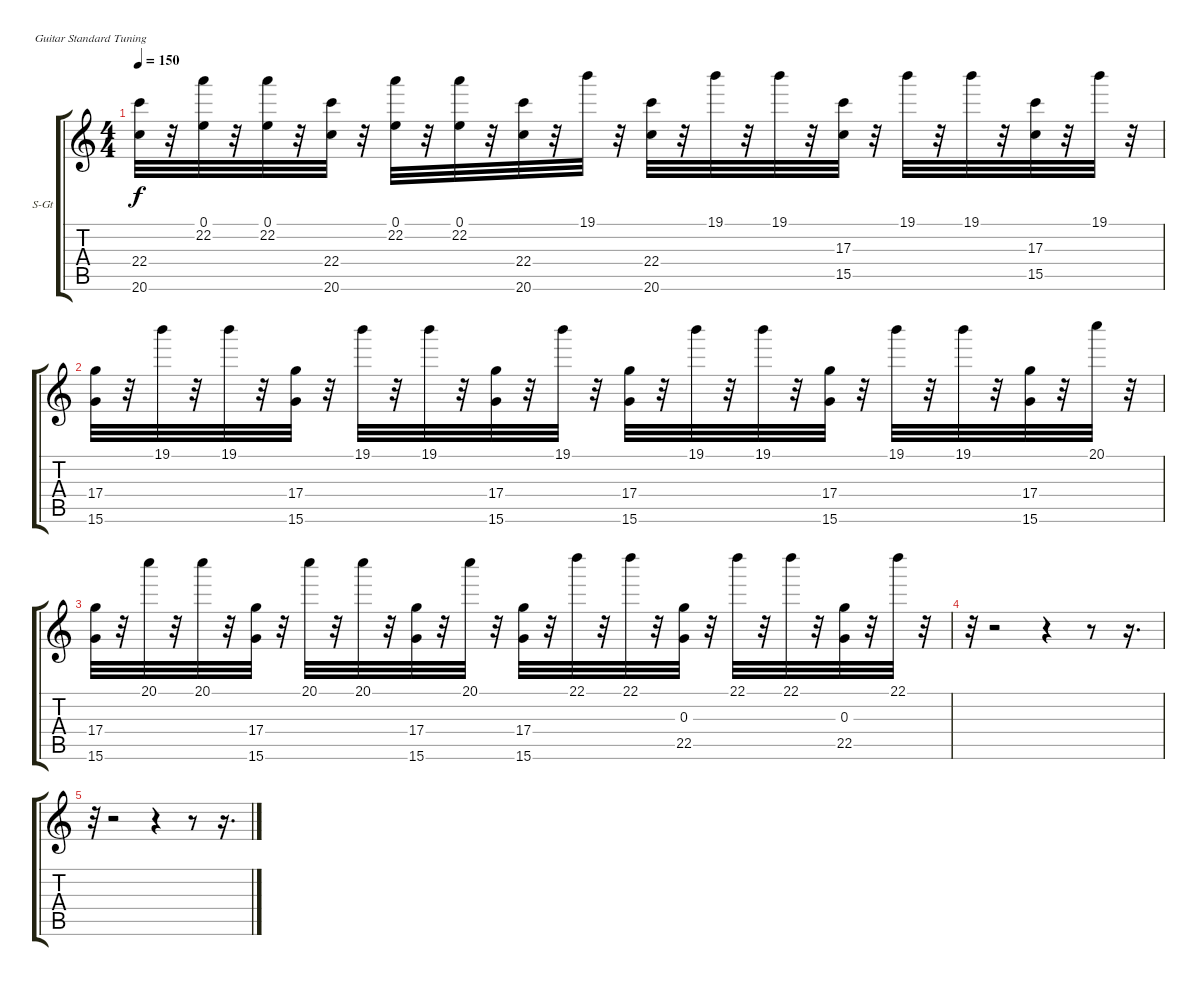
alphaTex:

\bracketExtendMode groupsimilarinstruments
\firstSystemTrackNameOrientation horizontal
\otherSystemsTrackNameOrientation horizontal
\track ("Synth" "S-Gt") {instrument lead2sawtooth}
\staff {score tabs}
\tuning (E4 B3 G3 D3 A2 E2)
\displaytranspose 12
\ts (4 4)
\tempo 150
\clef g2
\ks c
(22.4 20.6).32{dy f} r.32 (0.1 22.2).32 r.32 (0.1 22.2).32 r.32 (22.4 20.6).32 r.32 (0.1 22.2).32 r.32 (0.1 22.2).32 r.32 (22.4 20.6).32 r.32 19.1.32 r.32 (22.4 20.6).32 r.32 19.1.32 r.32 19.1.32 r.32 (17.3 15.5).32 r.32 19.1.32 r.32 19.1.32 r.32 (17.3 15.5).32 r.32 19.1.32 r.32 |
(17.4 15.6).32 r.32 19.1.32 r.32 19.1.32 r.32 (17.4 15.6).32 r.32 19.1.32 r.32 19.1.32 r.32 (17.4 15.6).32 r.32 19.1.32 r.32 (17.4 15.6).32 r.32 19.1.32 r.32 19.1.32 r.32 (17.4 15.6).32 r.32 19.1.32 r.32 19.1.32 r.32 (17.4 15.6).32 r.32 20.1.32 r.32 |
(17.4 15.6).32 r.32 20.1.32 r.32 20.1.32 r.32 (17.4 15.6).32 r.32 20.1.32 r.32 20.1.32 r.32 (17.4 15.6).32 r.32 20.1.32 r.32 (17.4 15.6).32 r.32 22.1.32 r.32 22.1.32 r.32 (0.3 22.5).32 r.32 22.1.32 r.32 22.1.32 r.32 (0.3 22.5).32 r.32 22.1.32 r.32 |
r.32 r.2 r.4 r.8 r.16{d} |
r.32 r.2 r.4 r.8 r.16{d}
